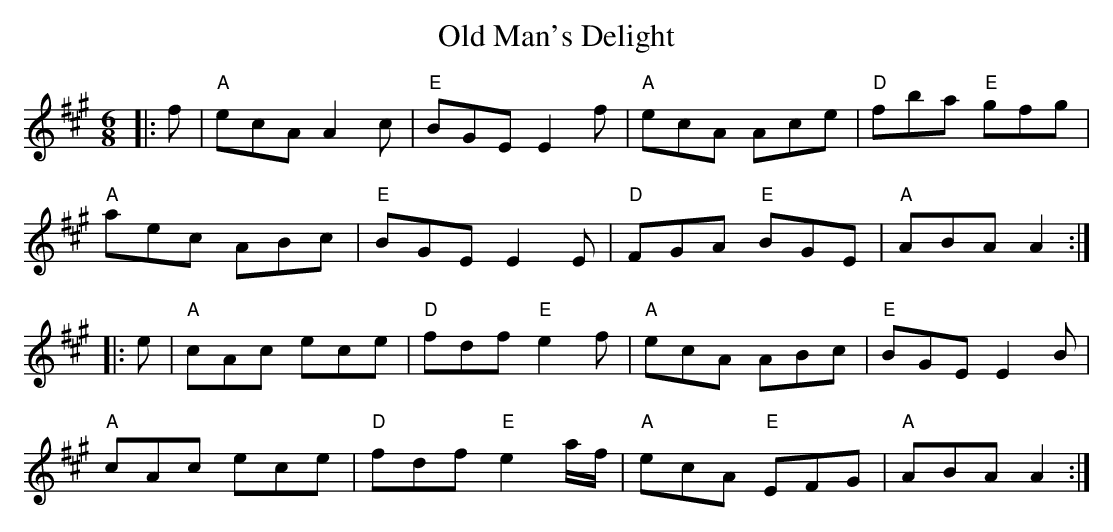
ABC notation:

X:1
T: Old Man's Delight
M: 6/8
L: 1/8
K: Amaj
|:f|"A"ecA A2c|"E"BGE E2 f|"A"ecA Ace|"D"fba "E"gfg|
"A"aec ABc|"E"BGE E2E|"D"FGA "E"BGE|"A"ABA A2:|
|:e|"A"cAc ece|"D"fdf "E"e2 f|"A"ecA ABc|"E"BGE E2 B|
"A"cAc ece|"D"fdf "E"e2 a/f/|"A"ecA "E"EFG|"A"ABA A2:|
